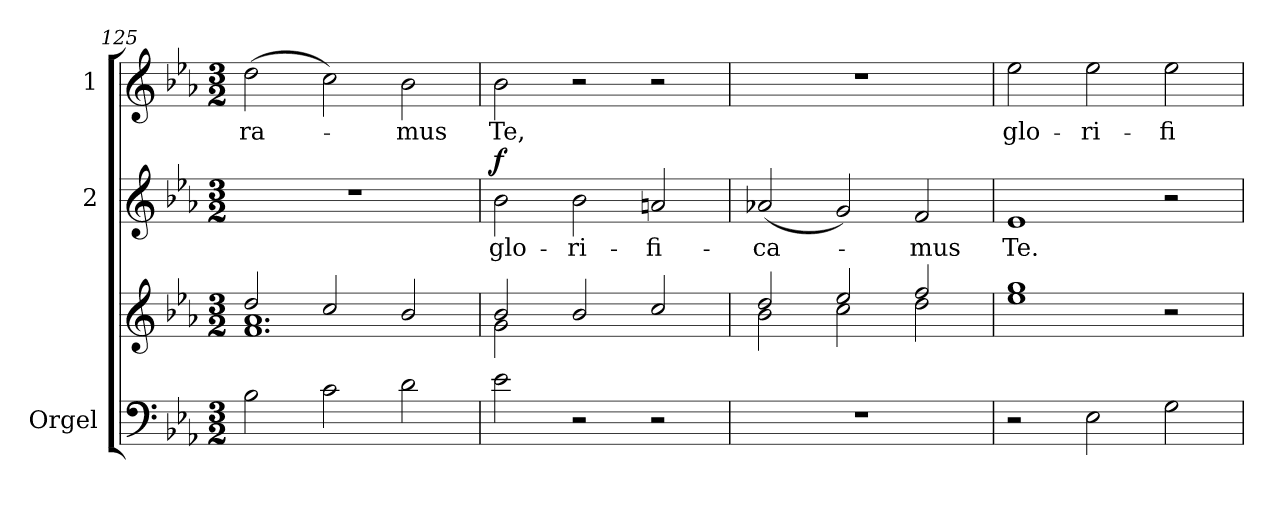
**kern	**kern	**kern	**text	**dynam	**kern	**text
*part3	*part3	*part2	*part2	*part2	*part1	*part1
*staff4	*staff3	*staff2	*staff2	*staff2	*staff1	*staff1
*I"Orgel	*	*I"2	*	*	*I"1	*
*I'Org.	*	*	*	*	*	*
*clefF4	*clefG2	*clefG2	*	*	*clefG2	*
*k[b-e-a-]	*k[b-e-a-]	*k[b-e-a-]	*	*	*k[b-e-a-]	*
*E-:	*E-:	*E-:	*	*	*E-:	*
*M3/2	*M3/2	*M3/2	*	*	*M3/2	*
=125	=125	=125	=125	=125	=125	=125
*	*^	*	*	*	*	*
!	!	!	!	!	!	!	!LO:LY:b
2B-\	2dd/	1.f 1.a-	1.r	.	.	(>2dd\	-ra-
2c\	2cc/	.	.	.	.	2cc\)	.
!	!	!	!	!	!	!	!LO:LY:b
2d\	2b-/	.	.	.	.	2b-\	-mus
!!LO:PB:g=z
=126	=126	=126	=126	=126	=126	=126	=126
!	!	!	!	!LO:LY:b	!LO:DY:a	!	!LO:LY:b
2e-\	2b-/	2g\	2b-\	glo-	f	2b-\	Te,
!	!	!	!	!LO:LY:b	!	!	!
2r	2b-/	1ryy	2b-\	-ri-	.	2r	.
!	!	!	!	!LO:LY:b	!	!	!
2r	2cc/	.	2an/	-fi-	.	2r	.
=127	=127	=127	=127	=127	=127	=127	=127
!	!	!	!	!LO:LY:b	!	!	!
1.r	2dd/	2b-\	(<2a-X/	-ca-	.	1.r	.
.	2ee-/	2cc\	2g/)	.	.	.	.
!	!	!	!	!LO:LY:b	!	!	!
.	2ff/	2dd\	2f/	-mus	.	.	.
=128	=128	=128	=128	=128	=128	=128	=128
!	!	!	!	!LO:LY:b	!	!	!LO:LY:b
*	*v	*v	*	*	*	*	*
2r	1ee- 1gg	1e-	Te.	.	2ee-\	glo-
!	!	!	!	!	!	!LO:LY:b
2E-\	.	.	.	.	2ee-\	-ri-
!	!	!	!	!	!	!LO:LY:b
2G\	2r	2r	.	.	2ee-\	-fi-
=	=	=	=	=	=	=
*-	*-	*-	*-	*-	*-	*-
